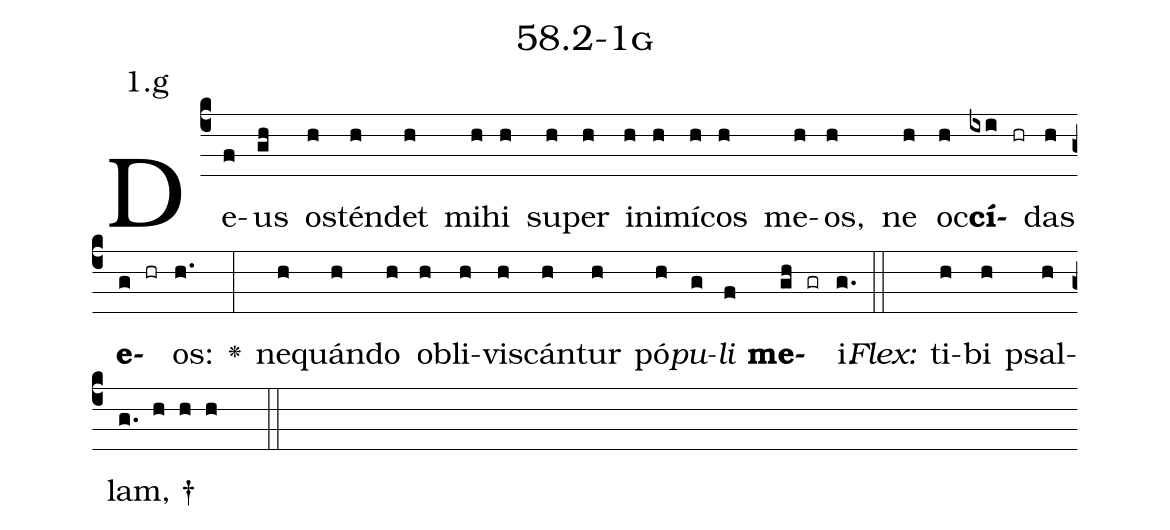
name: 58.2-1g;
annotation: 1.g;
%%
(c4)De(f)us(gh) os(h)tén(h)det(h) mi(h)hi(h) su(h)per(h) in(h)i(h)mí(h)cos(h) me(h)os,(h) ne(h) oc(h)<b>cí</b>(ixi hr)das(h) <b>e</b>(g hr)os:(h.) <v>\greheightstar</v>(:) ne(h)quán(h)do(h) ob(h)li(h)vis(h)cán(h)tur(h) pó(h)<i>pu</i>(g)<i>li</i>(f) <b>me</b>(gh gr)i.(g.) (::)
<i>Flex:</i>()  ti(h)bi(h) psal(h)lam, †(g. h h h  ::)

%E(h) u(h) o(g) u(f) a(gh) e.(g.) (::)
